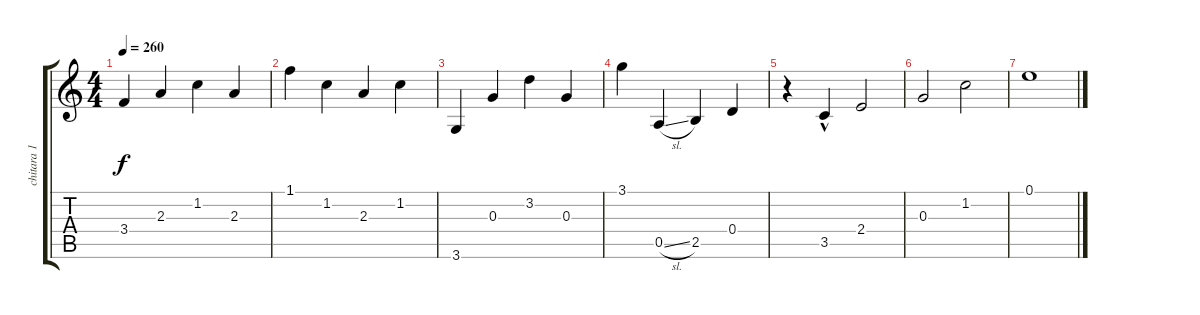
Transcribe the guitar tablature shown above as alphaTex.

\track ("chitara 1 (ciupit)" "chitara 1 ") {instrument acousticguitarsteel}
\staff {score tabs}
\tuning (E4 B3 G3 D3 A2 E2) {hide}
\ts (4 4)
\tempo 260
\clef g2
\ks c
3.4.4{dy f} 2.3.4 1.2.4 2.3.4 |
1.1.4 1.2.4 2.3.4 1.2.4 |
3.6.4 0.3.4 3.2.4 0.3.4 |
3.1.4 0.5{sl}.4 2.5.4 0.4.4 |
r.4 3.5{hac}.4 2.4.2 |
0.3.2 1.2.2 |
0.1.1
